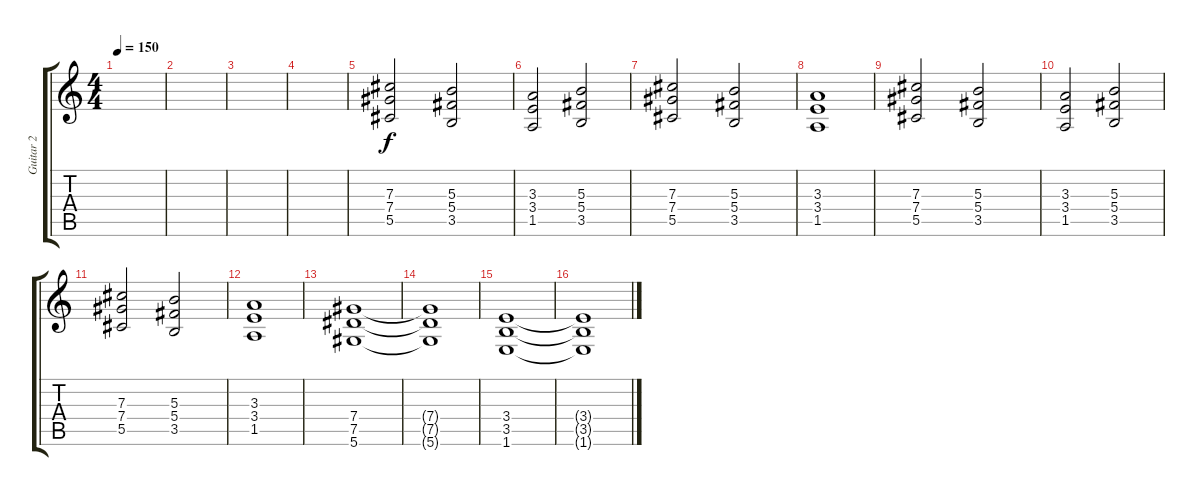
\track ("Guitar 2" "Guitar 2") {instrument distortionguitar}
\staff {score tabs}
\tuning (Eb4 Bb3 Gb3 Db3 Ab2 Eb2) {hide}
\ts (4 4)
\tempo 150
\clef g2
\ks c
|
|
|
|
(7.3 7.4 5.5).2 (5.3 5.4 3.5).2 |
(3.3 3.4 1.5).2 (5.3 5.4 3.5).2 |
(7.3 7.4 5.5).2 (5.3 5.4 3.5).2 |
(3.3 3.4 1.5).1 |
(7.3 7.4 5.5).2 (5.3 5.4 3.5).2 |
(3.3 3.4 1.5).2 (5.3 5.4 3.5).2 |
(7.3 7.4 5.5).2 (5.3 5.4 3.5).2 |
(3.3 3.4 1.5).1 |
(7.4 7.5 5.6).1 |
(7.4{t} 7.5{t} 5.6{t}).1 |
(3.4 3.5 1.6).1 |
(3.4{t} 3.5{t} 1.6{t}).1
